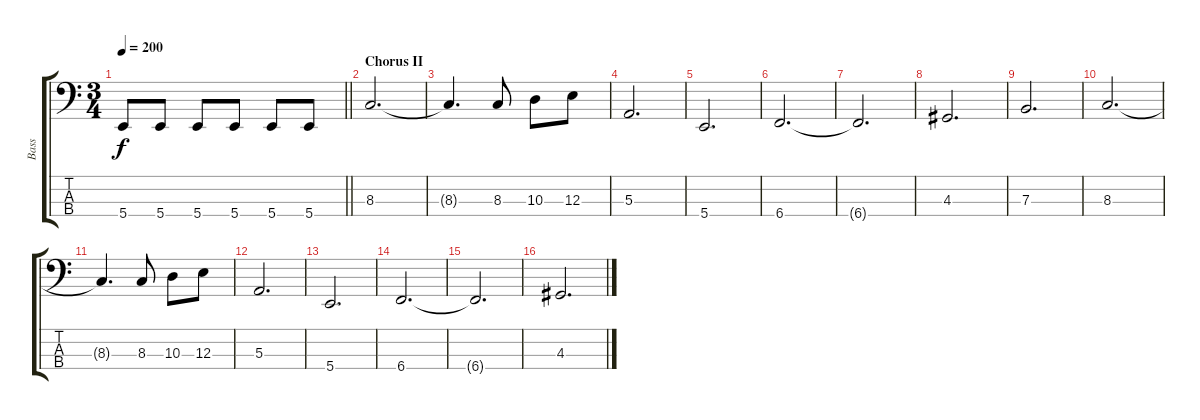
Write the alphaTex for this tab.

\track ("Bass" "Bass") {instrument electricbasspick}
\staff {score tabs}
\tuning (D2 A1 E1 B0) {hide}
\ts (3 4)
\tempo 200
\clef f4
\barLineRight lightlight
\ks c
5.4.8{dy f} 5.4.8 5.4.8 5.4.8 5.4.8 5.4.8 |
\section ("" "Chorus II")
8.3.2{d} |
8.3{t}.4{d} 8.3.8 10.3.8 12.3.8 |
5.3.2{d} |
5.4.2{d} |
6.4.2{d} |
6.4{t}.2{d} |
4.3.2{d} |
7.3.2{d} |
8.3.2{d} |
8.3{t}.4{d} 8.3.8 10.3.8 12.3.8 |
5.3.2{d} |
5.4.2{d} |
6.4.2{d} |
6.4{t}.2{d} |
4.3.2{d}
